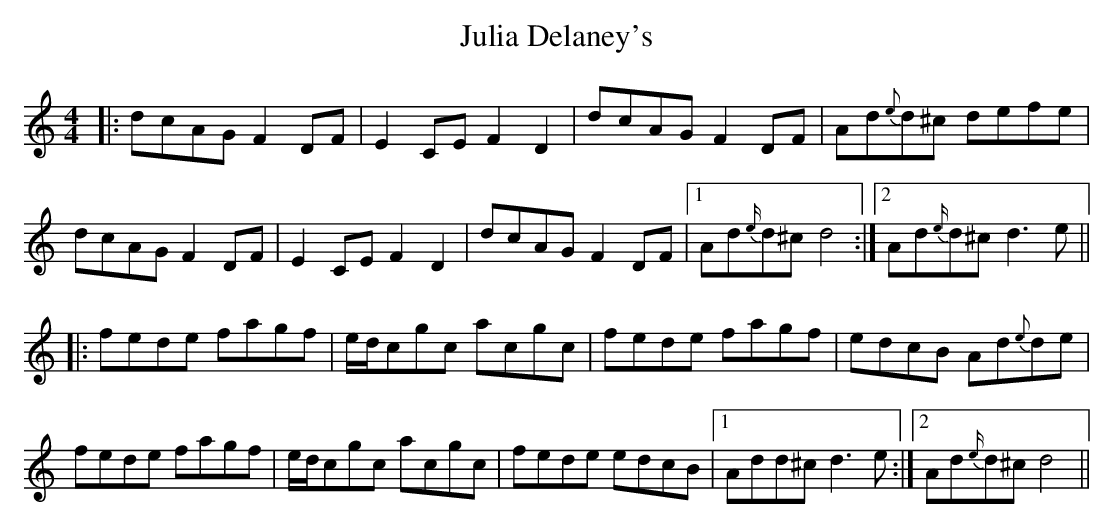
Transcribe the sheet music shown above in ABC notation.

X:1
T: Julia Delaney's
M: 4/4
L: 1/8
K: Ddor
|:dcAG F2 DF|E2 CE F2 D2|dcAG F2 DF|Ad{e}d^c defe|
dcAG F2 DF|E2 CE F2 D2|dcAG F2DF|1 Ad{e/}d^c d4:|2 Ad{e/}d^c d3 e||
|:fede fagf|e/d/cgc acgc|fede fagf|edcB Ad{e}de|
fede fagf|e/d/cgc acgc|fede edcB|1 Add^c d3 e:|2 Ad{e/}d^c d4||
